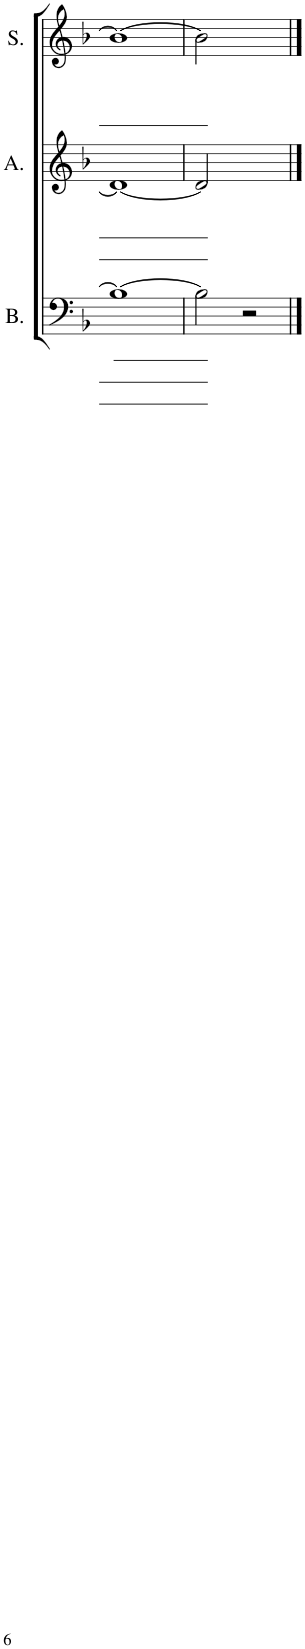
**kern	**text	**kern	**text	**kern
*part3	*part3	*part2	*part2	*part1
*staff3	*staff3	*staff2	*staff2	*staff1
*I"Bass	*	*I"Alto	*	*I"Soprano
*I'B.	*	*I'A.	*	*I'S.
!!LO:PB:g=z
*clefF4	*	*clefG2	*	*clefG2
*k[b-]	*	*k[b-]	*	*k[b-]
*F:	*	*F:	*	*F:
*M4/4	*	*M4/4	*	*M4/4
=101	=101	=101	=101	=101
1B-_	.	1d_	.	1b-_
=102	=102	=102	=102	=102
2B-\]	.	2d/]	.	2b-\]
2r	.	2ryy	.	2ryy
==	==	==	==	==
*-	*-	*-	*-	*-
